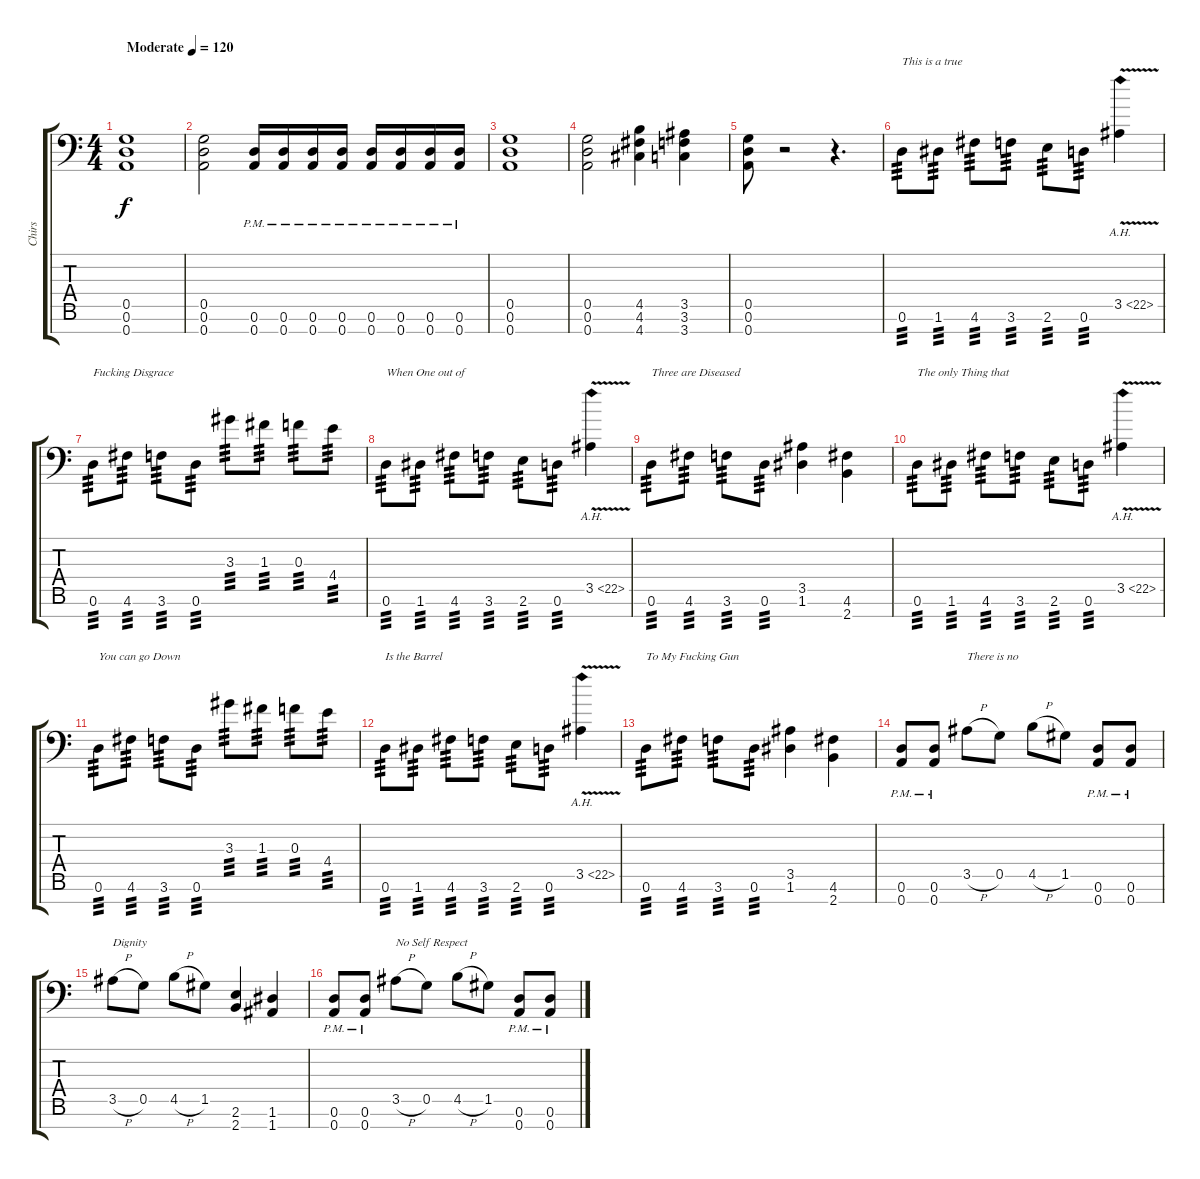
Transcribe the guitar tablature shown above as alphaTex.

\track ("Chirs" "Chirs") {instrument distortionguitar}
\staff {score tabs}
\tuning (D4 A3 F3 C3 G2 D2 A1) {hide}
\ts (4 4)
\tempo (120 "Moderate")
\clef f4
\ks c
(0.5 0.6 0.7).1{dy f instrument distortionguitar} |
(0.5 0.6 0.7).2 (0.6{pm} 0.7{pm}).16 (0.6{pm} 0.7{pm}).16 (0.6{pm} 0.7{pm}).16 (0.6{pm} 0.7{pm}).16 (0.6{pm} 0.7{pm}).16 (0.6{pm} 0.7{pm}).16 (0.6{pm} 0.7{pm}).16 (0.6{pm} 0.7{pm}).16 |
(0.5 0.6 0.7).1 |
(0.5 0.6 0.7).2 (4.5 4.6 4.7).4 (3.5 3.6 3.7).4 |
(0.5 0.6 0.7).8 r.2 r.4{d} |
0.6.8{txt "This is a true" tp 3} 1.6.8{tp 3} 4.6.8{tp 3} 3.6.8{tp 3} 2.6.8{tp 3} 0.6.8{tp 3} 3.5{ah 19 v}.4 |
0.6.8{txt "Fucking Disgrace" tp 3} 4.6.8{tp 3} 3.6.8{tp 3} 0.6.8{tp 3} 3.3.8{tp 3} 1.3.8{tp 3} 0.3.8{tp 3} 4.4.8{tp 3} |
0.6.8{txt "When One out of" tp 3} 1.6.8{tp 3} 4.6.8{tp 3} 3.6.8{tp 3} 2.6.8{tp 3} 0.6.8{tp 3} 3.5{ah 19 v}.4 |
0.6.8{txt "Three are Diseased" tp 3} 4.6.8{tp 3} 3.6.8{tp 3} 0.6.8{tp 3} (3.5 1.6).4 (4.6 2.7).4 |
0.6.8{txt "The only Thing that" tp 3} 1.6.8{tp 3} 4.6.8{tp 3} 3.6.8{tp 3} 2.6.8{tp 3} 0.6.8{tp 3} 3.5{ah 19 v}.4 |
0.6.8{txt "You can go Down" tp 3} 4.6.8{tp 3} 3.6.8{tp 3} 0.6.8{tp 3} 3.3.8{tp 3} 1.3.8{tp 3} 0.3.8{tp 3} 4.4.8{tp 3} |
0.6.8{txt "Is the Barrel " tp 3} 1.6.8{tp 3} 4.6.8{tp 3} 3.6.8{tp 3} 2.6.8{tp 3} 0.6.8{tp 3} 3.5{ah 19 v}.4 |
0.6.8{txt "To My Fucking Gun" tp 3} 4.6.8{tp 3} 3.6.8{tp 3} 0.6.8{tp 3} (3.5 1.6).4 (4.6 2.7).4 |
(0.6{pm} 0.7{pm}).8 (0.6{pm} 0.7{pm}).8 3.5{h}.8{txt "There is no"} 0.5.8 4.5{h}.8 1.5.8 (0.6{pm} 0.7{pm}).8 (0.6{pm} 0.7{pm}).8 |
3.5{h}.8{txt "Dignity"} 0.5.8 4.5{h}.8 1.5.8 (2.6 2.7).4 (1.6 1.7).4 |
(0.6{pm} 0.7{pm}).8 (0.6{pm} 0.7{pm}).8 3.5{h}.8{txt "No Self Respect"} 0.5.8 4.5{h}.8 1.5.8 (0.6{pm} 0.7{pm}).8 (0.6{pm} 0.7{pm}).8
